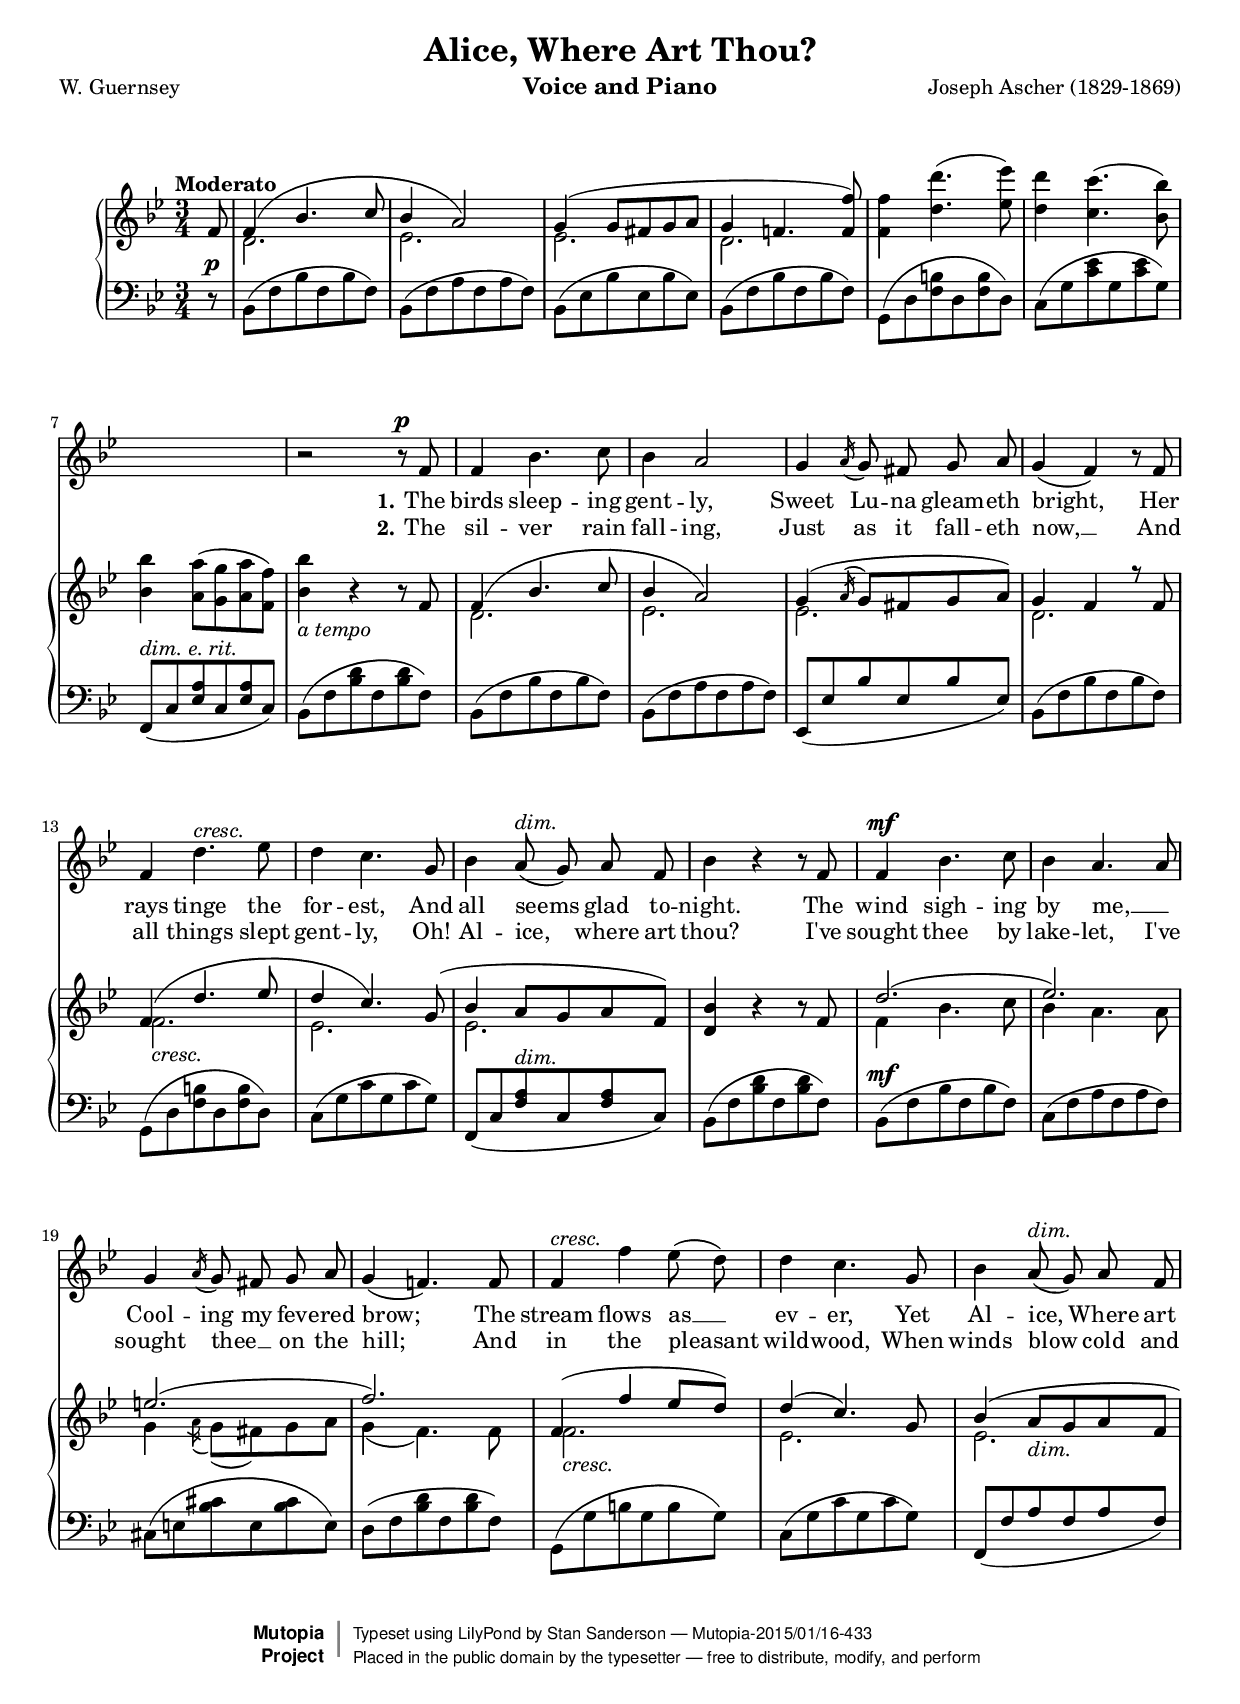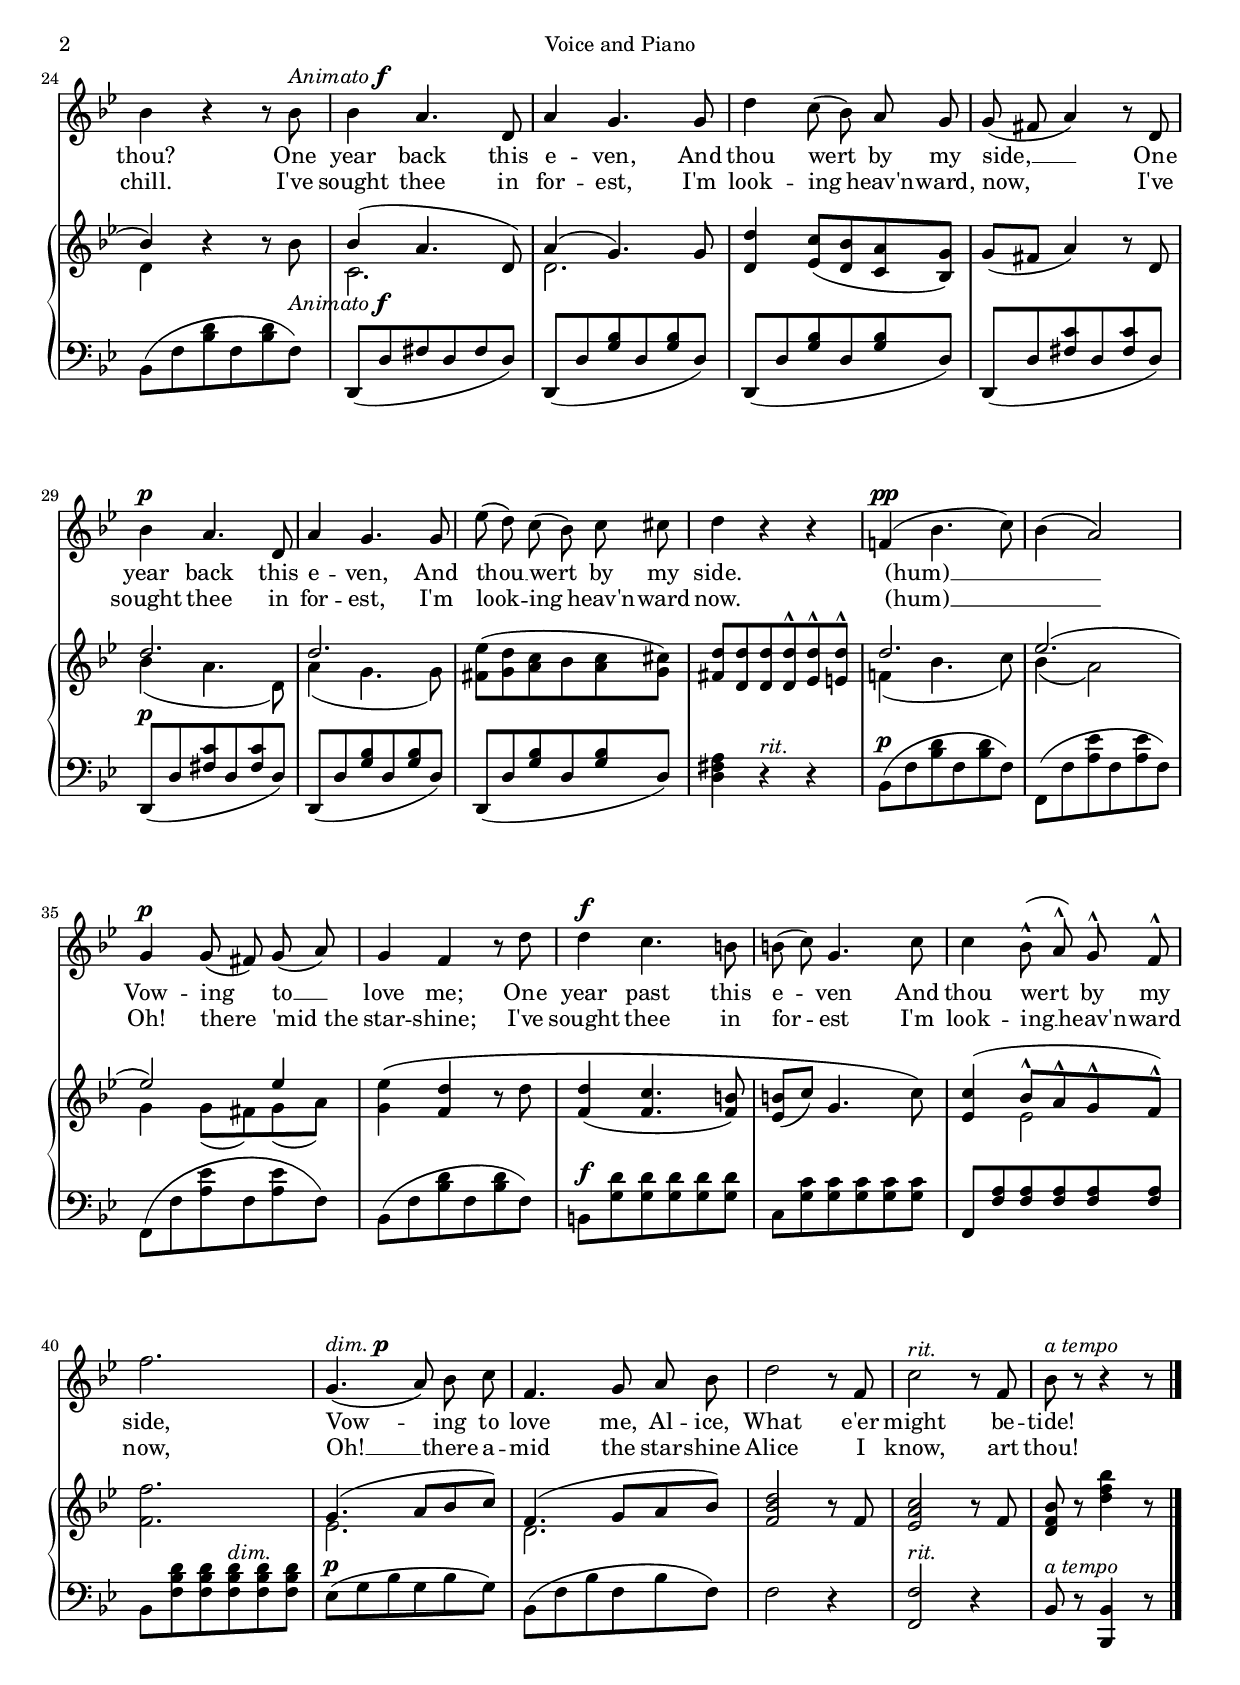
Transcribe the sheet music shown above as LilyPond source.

\layout{
%	line-width = 172 \mm
	indent = 8 \mm
%	interscoreline = 4.0 \mm
}
\include "english.ly"
\version "2.19.15"
#(set-global-staff-size 18)

\header {
  title = "Alice, Where Art Thou?"
  composer = "Joseph Ascher (1829-1869)"
  poet = "W. Guernsey"
  instrument = "Voice and Piano"
  opus = ""
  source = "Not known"
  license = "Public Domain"
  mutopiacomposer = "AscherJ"
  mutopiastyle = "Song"
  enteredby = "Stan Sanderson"
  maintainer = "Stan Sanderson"
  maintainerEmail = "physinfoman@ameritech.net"

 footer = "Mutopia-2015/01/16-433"
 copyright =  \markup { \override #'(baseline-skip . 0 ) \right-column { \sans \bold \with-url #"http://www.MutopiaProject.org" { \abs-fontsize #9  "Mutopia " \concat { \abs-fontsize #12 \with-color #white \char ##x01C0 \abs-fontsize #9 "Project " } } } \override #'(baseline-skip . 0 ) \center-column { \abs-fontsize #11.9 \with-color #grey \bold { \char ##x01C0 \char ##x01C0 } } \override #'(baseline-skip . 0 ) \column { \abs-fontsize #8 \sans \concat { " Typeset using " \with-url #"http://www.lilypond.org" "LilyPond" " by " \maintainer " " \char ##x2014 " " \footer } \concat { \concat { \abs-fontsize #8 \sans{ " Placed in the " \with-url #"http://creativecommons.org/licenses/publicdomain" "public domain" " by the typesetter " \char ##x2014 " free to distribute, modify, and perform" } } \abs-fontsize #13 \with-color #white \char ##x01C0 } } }
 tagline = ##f
}

\paper {
  top-margin = 8\mm                              %-minimum top-margin: 8mm
  top-markup-spacing.basic-distance = #5         %-dist. from bottom of top margin to the first markup/title
  markup-system-spacing #'padding = #5
  markup-markup-spacing #'padding = #1.2
  markup-system-spacing.basic-distance = #6      %-dist. from header/title to first system
  top-system-spacing.basic-distance = #12        %-dist. from top margin to system in pages with no titles
  last-bottom-spacing.basic-distance = #11       %-pads music from copyright block
  ragged-bottom = ##f
  ragged-last-bottom = ##f
  bottom-margin = 10\mm
}

\paper {
  top-margin = 6 \mm
  % default vertical spacing values have been multiplied by 1.5, except where noted with **
  system-system-spacing = #'((basic-distance . 18) (minimum-distance . 12) (padding . 1.5))
  % defaults are 12, 8, and 1
  score-system-spacing = #'((basic-distance . 21) (minimum-distance . 12) (padding . 1.5))
  % defaults are 14, 8, and 1
  markup-system-spacing = #'((basic-distance . 7.5) (padding . 6))
  % defaults are 5 and 0.5**
  score-markup-spacing = #'((basic-distance . 18) (padding . 0.75))
  % defaults are 12 and 0.5
  markup-markup-spacing = #'((basic-distance . 1.5) (padding . 0.75))
  % defaults are 1 and 0.5
  top-system-spacing = #'((basic-distance . 1.5) (padding . 1.5))
  % defaults are 1 and 1
  top-markup-spacing = #'((basic-distance . 4) (padding 1.5))
  % defaults are none** and 1
  last-bottom-spacing = #'((basic-distance . 1.5) (padding . 5))
  % defaults are 1 and 1**
}

melody = \relative c' {
	\key bf\major \time 3/4 \partial 8 s8
	s2.*7 r2 r8^\p f8 f4 bf4. c8 | bf4 a2 |
	g4 \acciaccatura a16 g8 fs g a | g4( f) r8 f | f4 d'4.^\markup { \italic "cresc." } ef8 |
		d4 c4. g8| bf4 a8(^\markup { \italic "dim." } g) a f |
	bf4 r r8 f | f4^\mf bf4. c8 | bf4 a4. a8 | g4 \acciaccatura a16 g8 fs g a |
		g4( f!4.) f8 |
	f4^\markup { \italic "cresc." } f' ef8( d) | d4 c4. g8 |
		bf4 a8(^\markup { \italic "dim." } g) a f |
			bf4 r r8 bf^\markup {\italic "Animato" \dynamic f } | bf4 a4. d,8 |
	a'4 g4. g8 | d'4 c8( bf) a g | g( fs a4) r8 d, | bf'4^\p a4. d,8 |
	a'4 g4. g8 | ef'( d) c( bf) c cs | d4 r r | f,!4^\pp(\melisma bf4. c8) |
	bf4\( a2\)\melismaEnd | g4^\p g8( fs) g( a) | g4 f r8 d' | d4^\f c4. b8 |
	b8( c) g4. c8 | c4 bf8(^^ a)^^ g^^ f^^ | f'2. |
		g,4.^\markup { \italic "dim." \dynamic p }( a8) bf c |
	f,4. g8 a bf d2 r8 f, | c'2^\markup { \italic "rit." } r8 f, |
		bf8^\markup { \italic "a tempo" } r r4 r8 \bar "|."
}

textA = \lyricmode {
	The birds sleep -- ing gent -- ly, Sweet Lu -- na gleam -- eth bright,
	Her rays tinge the for -- est, And all seems glad to -- night.
	The wind sigh -- ing by me, __ _ Cool -- ing my fev -- ered brow;
	The stream flows as __ ev -- er, Yet Al -- ice, Where art thou?
	One year back this e -- ven, And thou wert by my side, __
	One year back this e -- ven, And thou __ wert by my side.
	_(hum) __ Vow -- ing to __ love me; One year past this e -- ven
	And thou wert by my side, Vow -- ing to love me,
	Al -- ice, What e'er might be -- tide!
}

textB = \lyricmode {
	The sil -- ver rain fall -- ing, Just as it fall -- eth now, __
	And all things slept gent -- ly, Oh! Al -- ice, where art thou?
	I've sought thee by lake -- let, I've sought thee __ _ on the hill;
	And in the pleasant wild -- wood, When winds blow cold and chill.
	I've sought thee in for -- est, I'm look -- ing heav'n -- ward, now,
	I've sought thee in for -- est, I'm look -- ing heav'n -- ward now.
	_(hum) __ Oh!  there 'mid_the star -- shine;
	I've sought thee in for -- est
	I'm look -- ing __ heav'n -- ward now,
	Oh! __ there a -- mid the star -- shine
	Alice I know, art thou!
}


upper = \relative c' {
	\key bf\major \time 3/4 \tempo "Moderato"
    \partial 8 f8
	<<{f4( bf4. c8 bf4 a2)}\\{d,2. ef2.}>> |
		<<{g4( g8 fs g a g4 f!4. <f f'>8)}\\{ef2. d2.}>> |
		<f f'>4 <d' d'>4.( <ef ef'>8) |
	<d d'>4 <c c'>4.( <bf bf'>8) | <bf bf'>4 <a a'>8( <g g'> <a a'> <f f'>) |
		<bf bf'>4_\markup{\italic "a tempo"} r r8 f | <<{f4( bf4. c8 bf4 a2)}\\{d,2. ef2.}>>
	<<{g4( \acciaccatura a16 g8 fs g a)}\\{ef2.}>> | <<{g4 f r8 f}\\{d2.}>> |
		<<{f4( d'4. ef8 d4 c4.) g8( bf4 a8 g a f)}\\{f2._\markup { \italic "cresc." } ef2. ef2.}>>
	<d bf'>4 r r8 f | <<{d'2.( ef2.) e2.( f2.)}\\
		{f,4 bf4. c8 bf4 a4. a8 g4 \acciaccatura a16 \stemDown g8( fs) g a g4( f4.) f8}>>
	<<{f4( f' ef8 d) d4( c4.) g8
		bf4( a8_\markup { \italic "dim." } g a f bf4)}\\
			{f2._\markup { \italic "cresc." } ef2. ef2. d4}>>
		r4 r8 bf'_\markup { \italic "Animato" \dynamic f } | <<{bf4( a4. d,8)}\\{c2.}>> |
	<<{a'4( g4.) g8}\\{d2.}>> | <d d'>4 <ef c'>8( <d bf'> <c a'> <bf g'>) |
		g'8( fs a4) r8 d, | <<{d'2.}\\{bf4( a4. d,8)}>>

	<<{d'2.}\\{a4( g4. g8)}>> | <fs ef'>8( <g d'> <a c> bf <a c> <g cs>) |
		<fs d'>8 <d d'> <d d'> <d d'>^^ <ef d'>^^ <e d'>^^	|
			<<{d'2.}\\{f,!4( bf4. c8)}>> |
	<<{ef2.( ef2) ef4}\\{bf4( a2) g4 g8( fs) g( a)}>> | <g ef'>4\( <f d'> r8 d' |
		<d f,>4( <c f,>4. <b f>8) |
	<b ef,>8( c) g4. c8\) | <<{<c ef,>4( bf8^^ a^^ g^^ f^^)}\\{s4 ef2}>> |
		<f f'>2. | <<{g4.( a8 bf c)}\\{ef,2.}>> |
	<<{f4.( g8 a bf)}\\{d,2.}>> | <f bf d>2 r8 f | <ef a c>2 r8 f |
		<d f bf>8 r <d' f bf>4 r8

}

lower = \relative c {
	\key bf\major \time 3/4 \partial 8
	r8^\p bf8( f' bf f bf f) | bf,( f' a f a f) | bf,( ef bf' ef, bf' ef,) |
		bf( f' bf f bf f) | g,( d' <f b> d <f b> d) |
	c8( g' <c ef> g <c ef> g) | f,(^\markup{\italic "dim. e. rit."} c' <ef a> c <ef a> c) |
		bf( f' <bf d> f <bf d> f) | bf,( f' bf f bf f) | bf,( f' a f a f) |
	ef,8( ef' bf' ef, bf' ef,) | bf( f' bf f bf f) |
		g,( d' <f b> d <f b> d) |
			c( g' c g c g) | f,( c' <f a>^\markup { \italic "dim." } c <f a> c) |
	bf8( f' <bf d> f <bf d> f) | bf,(^\mf f' bf f bf f) | c( f a f a f) |
		cs8( e <bf' cs> e, <bf' cs> e,) | d( f <bf d> f <bf d> f) |
	g,8( g' b g b g) | c,( g' c g c g) |
		f,( f' a f a f) |
			bf,8( f' <bf d> f <bf d> f) |
				d,( d' fs d fs d) |
	d,8( d' <g bf> d <g bf> d) | d,( d' <g bf> d <g bf> d) |d,( d' <fs c'> d <fs c'> d) |
		d,8(^\p d' <fs c'> d <fs c'> d) |
	d,8( d' <g bf> d <g bf> d) | d,8( d' <g bf> d <g bf> d) |
	<d fs a>4 r^\markup { \italic "rit." } r | bf8(^\p f' <bf d> f <bf d> f) |
	f,8( f' <a ef'> f <a ef'> f) | f,( f' <a ef'> f <a ef'> f) |
		bf,8( f' <bf d> f <bf d> f)	| b,^\f <g' d'> <g d'>	<g d'> <g d'> <g d'> |
	c,8 <g' c> <g c> <g c> <g c> <g c> | f, <f' a> <f a> <f a> <f a> <f a> |
		bf,8 <f' bf d> <f bf d> <f bf d>^\markup { \italic "dim." }
			<f bf d> <f bf d> | ef8(^\p g bf g bf g) |
	bf,8( f' bf f bf f) | f2 r4 | <f f,>2^\markup { \italic "rit." } r4 |
		bf,8^\markup { \italic "a tempo" } r <bf bf,>4 r8

}


\score {
  <<
    \new Voice = "mel" {
      \autoBeamOff
      \melody
    }
    \new Lyrics \lyricsto mel { \set stanza = "1." \textA }
    \new Lyrics \lyricsto mel { \set stanza = "2." \textB }
    \new PianoStaff <<
	  \new Staff = "upper" { \upper }
	  \new Staff = "lower" { \clef bass \lower }
    >>
  >>
  \layout {
    \context {
      \Staff
      \RemoveEmptyStaves
      \override VerticalAxisGroup.remove-first = ##t
    }
  }
  \midi {
    \tempo 4 = 90
  }
}
